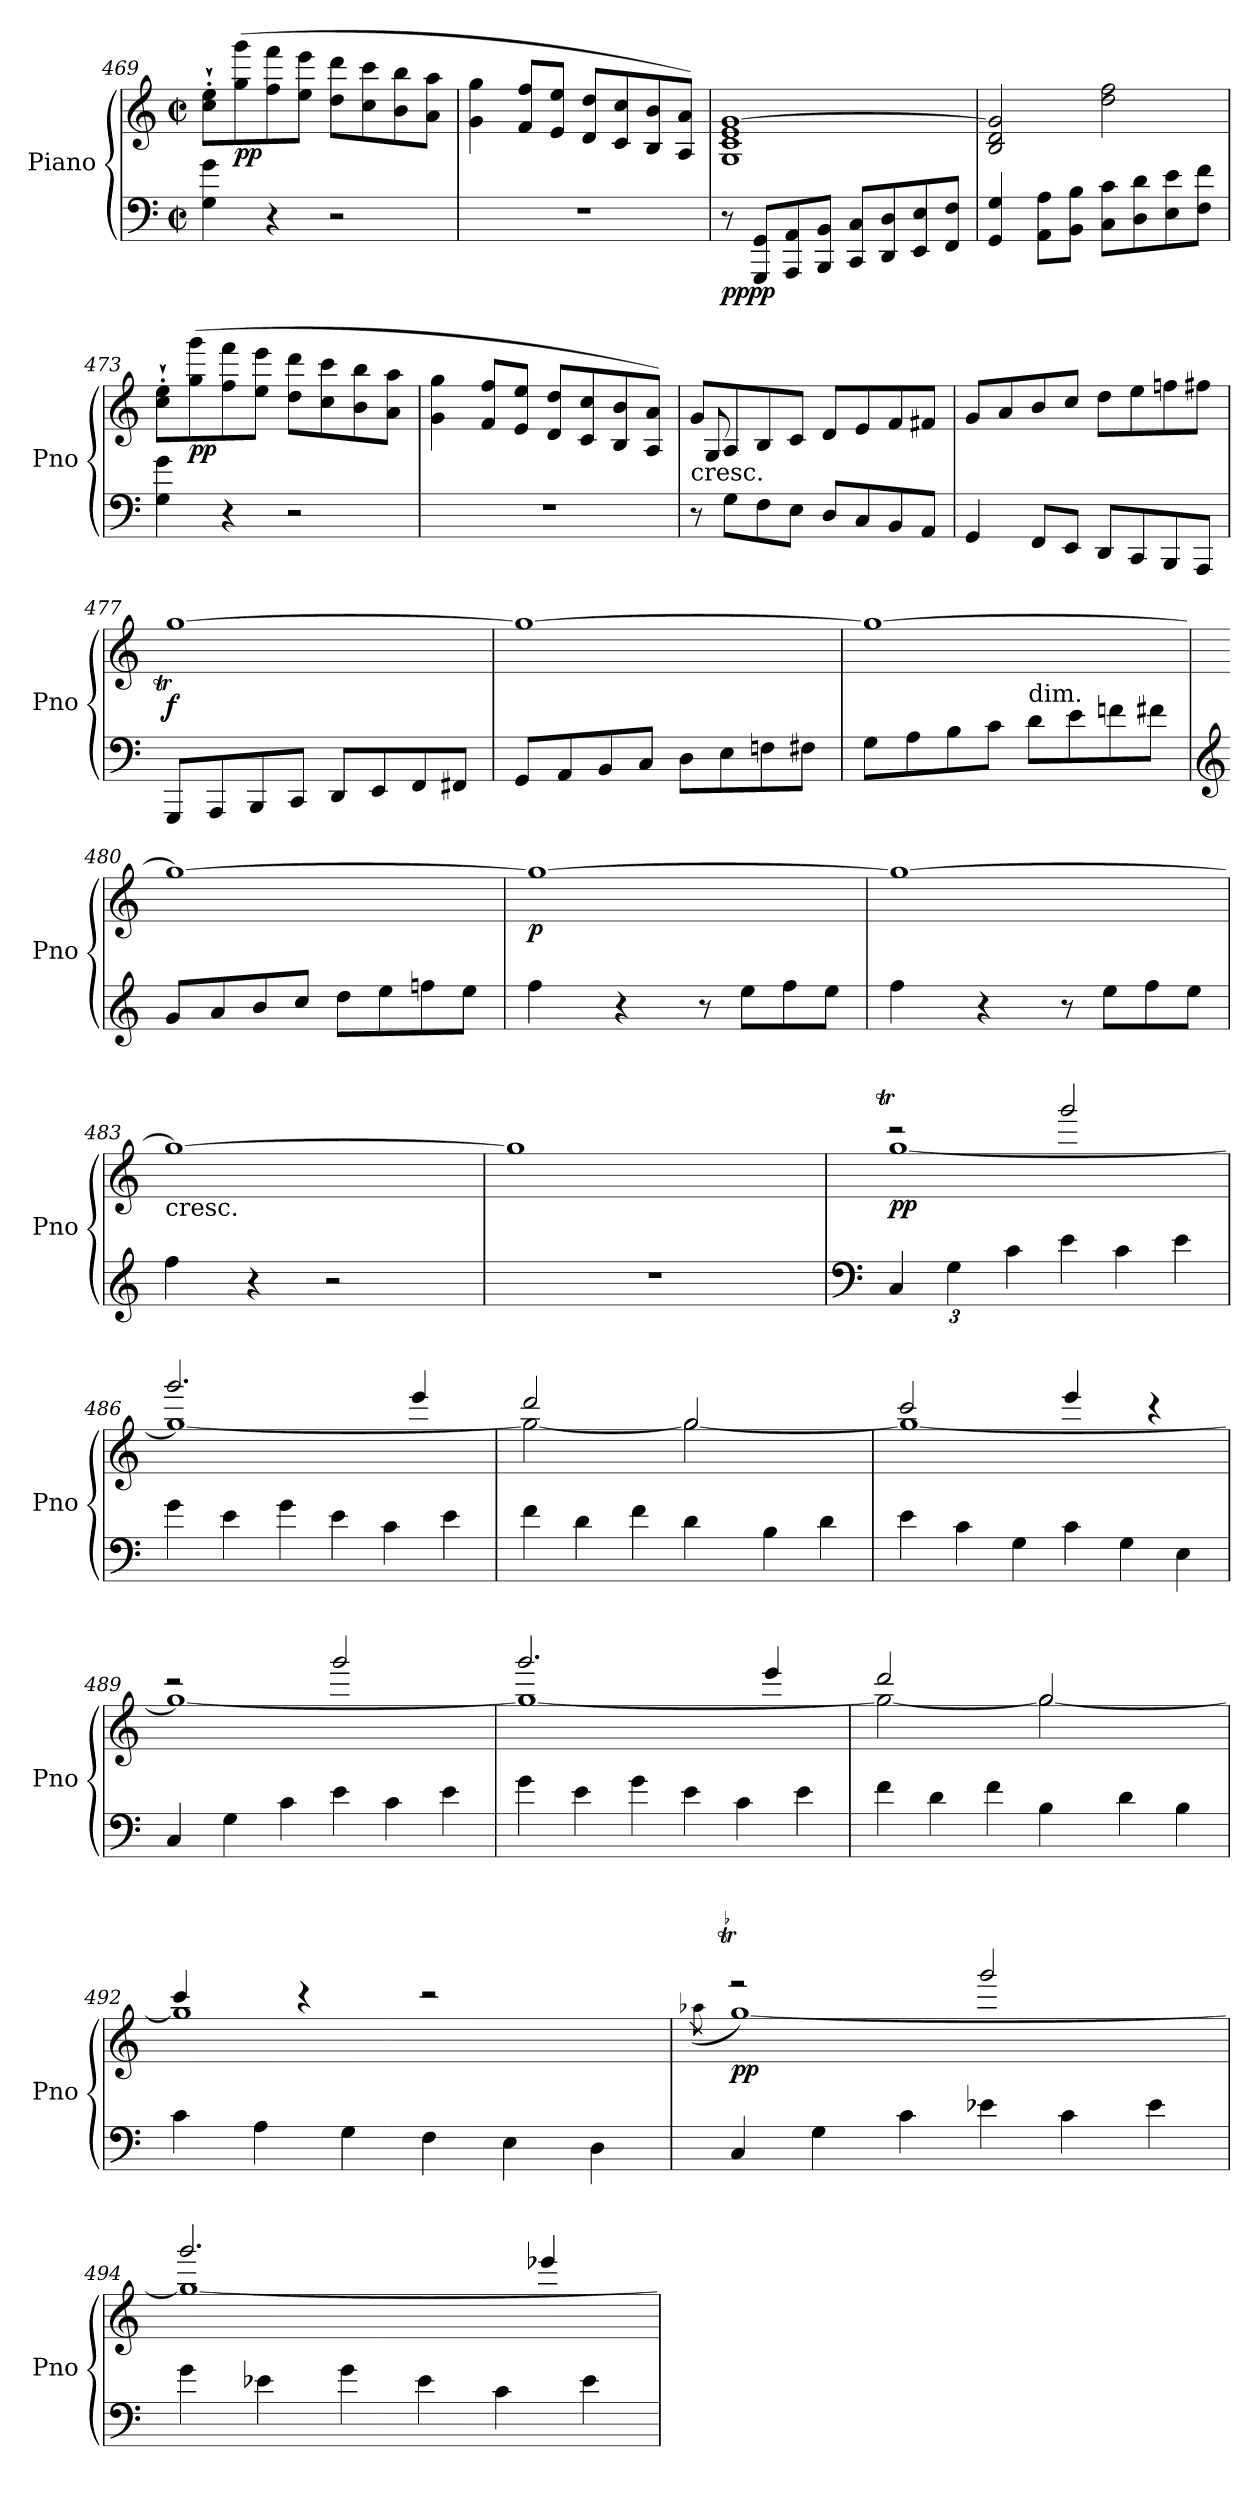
**kern	**kern	**dynam
*part1	*part1	*part1
*staff2	*staff1	*staff1/2
*I"Piano	*	*
*I'Pno	*	*
*clefF4	*clefG2	*
*k[]	*k[]	*
*C:	*C:	*
*M2/2	*M2/2	*
*met(c|)	*met(c|)	*
=469	=469	=469
4G\ 4g\	8cc\'` 8ee\'`L	.
!	!	!LO:DY:b
.	(>8gg\ 8ggg\	pp
4r	8ff\ 8fff\	.
.	8ee\ 8eee\J	.
2r	8dd\ 8ddd\L	.
.	8cc\ 8ccc\	.
.	8b\ 8bb\	.
.	8a\ 8aa\J	.
=470	=470	=470
1r	4g\ 4gg\	.
.	8f/ 8ff/L	.
.	8e/ 8ee/J	.
.	8d/ 8dd/L	.
.	8c/ 8cc/	.
.	8B/ 8b/	.
.	8A/ 8a/J)	.
!!LO:LB:g=z
=471	=471	=471
!	!	!LO:DY:b=2
!	!	!LO:DY:n=1:b
8r	1G 1c 1e [1g	pp pp
8GGG/ 8GG/L	.	.
8AAA/ 8AA/	.	.
8BBB/ 8BB/J	.	.
8CC/ 8C/L	.	.
8DD/ 8D/	.	.
8EE/ 8E/	.	.
8FF/ 8F/J	.	.
=472	=472	=472
4GG/ 4G/	2B/ 2d/ 2g/]	.
8AA\ 8A\L	.	.
8BB\ 8B\J	.	.
8C\ 8c\L	2dd\ 2ff\	.
8D\ 8d\	.	.
8E\ 8e\	.	.
8F\ 8f\J	.	.
=473	=473	=473
4G\ 4g\	8cc\'` 8ee\'`L	.
!	!	!LO:DY:b
.	(>8gg\ 8ggg\	pp
4r	8ff\ 8fff\	.
.	8ee\ 8eee\J	.
2r	8dd\ 8ddd\L	.
.	8cc\ 8ccc\	.
.	8b\ 8bb\	.
.	8a\ 8aa\J	.
=474	=474	=474
1r	4g\ 4gg\	.
.	8f/ 8ff/L	.
.	8e/ 8ee/J	.
.	8d/ 8dd/L	.
.	8c/ 8cc/	.
.	8B/ 8b/	.
.	8A/ 8a/J)	.
!!LO:PB:g=z
=475	=475	=475
*	*^	*
!	!LO:TX:b:t=cresc.	!	!
8r	8g/L	8G/	.
8G\L	8A/	2..ryy	.
8F\	8B/	.	.
8E\J	8c/J	.	.
8D/L	8d/L	.	.
8C/	8e/	.	.
8BB/	8f/	.	.
8AA/J	8f#X/J	.	.
*	*v	*v	*
=476	=476	=476
4GG/	8g/L	.
.	8a/	.
8FF/L	8b/	.
8EE/J	8cc/J	.
8DD/L	8dd\L	.
8CC/	8ee\	.
8BBB/	8ffn\	.
8AAA/J	8ff#X\J	.
=477	=477	=477
*	*^	*
!	!	!	!LO:DY:b
8GGG/L	[1gg	16aaTLLyy	f
.	.	16ggyy	.
8AAA/	.	16aayy	.
.	.	16ggJJyy	.
8BBB/	.	16aaLLyy	.
.	.	16ggyy	.
8CC/J	.	16aayy	.
.	.	16ggJJyy	.
8DD/L	.	16aaLLyy	.
.	.	16ggyy	.
8EE/	.	16aayy	.
.	.	16ggJJyy	.
8FF/	.	16aaLLyy	.
.	.	16ggyy	.
8FF#X/J	.	16aayy	.
.	.	16ggJJyy	.
!!LO:LB:g=z	!!
=478	=478	=478	=478
8GG/L	1gg_	16aaLLyy	.
.	.	16ggyy	.
8AA/	.	16aayy	.
.	.	16ggJJyy	.
8BB/	.	16aaLLyy	.
.	.	16ggyy	.
8C/J	.	16aayy	.
.	.	16ggJJyy	.
8D\L	.	16aaLLyy	.
.	.	16ggyy	.
8E\	.	16aayy	.
.	.	16ggJJyy	.
8Fn\	.	16aaLLyy	.
.	.	16ggyy	.
8F#X\J	.	16aayy	.
.	.	16ggJJyy	.
=479	=479	=479	=479
8G\L	1gg_	16aaLLyy	.
.	.	16ggyy	.
8A\	.	16aayy	.
.	.	16ggJJyy	.
8B\	.	16aaLLyy	.
.	.	16ggyy	.
8c\J	.	16aayy	.
.	.	16ggJJyy	.
!LO:TX:a:t=dim.	!	!	!
8d\L	.	16aaLLyy	.
.	.	16ggyy	.
8e\	.	16aayy	.
.	.	16ggJJyy	.
8fn\	.	16aaLLyy	.
.	.	16ggyy	.
8f#X\J	.	16aayy	.
.	.	16ggJJyy	.
=480	=480	=480	=480
*clefG2	*	*	*
8g/L	1gg_	16aaLLyy	.
.	.	16ggyy	.
8a/	.	16aayy	.
.	.	16ggJJyy	.
8b/	.	16aaLLyy	.
.	.	16ggyy	.
8cc/J	.	16aayy	.
.	.	16ggJJyy	.
8dd\L	.	16aaLLyy	.
.	.	16ggyy	.
8ee\	.	16aayy	.
.	.	16ggJJyy	.
8ffn\	.	16aaLLyy	.
.	.	16ggyy	.
8ee\J	.	16aayy	.
.	.	16ggJJyy	.
!!LO:LB:g=z	!!
=481	=481	=481	=481
!	!	!	!LO:DY:b
4ff\	1gg_	16aaLLyy	p
.	.	16ggyy	.
.	.	16aayy	.
.	.	16ggJJyy	.
4r	.	16aaLLyy	.
.	.	16ggyy	.
.	.	16aayy	.
.	.	16ggJJyy	.
8r	.	16aaLLyy	.
.	.	16ggyy	.
8ee\L	.	16aayy	.
.	.	16ggJJyy	.
8ff\	.	16aaLLyy	.
.	.	16ggyy	.
8ee\J	.	16aayy	.
.	.	16ggJJyy	.
=482	=482	=482	=482
4ff\	1gg_	16aaLLyy	.
.	.	16ggyy	.
.	.	16aayy	.
.	.	16ggJJyy	.
4r	.	16aaLLyy	.
.	.	16ggyy	.
.	.	16aayy	.
.	.	16ggJJyy	.
8r	.	16aaLLyy	.
.	.	16ggyy	.
8ee\L	.	16aayy	.
.	.	16ggJJyy	.
8ff\	.	16aaLLyy	.
.	.	16ggyy	.
8ee\J	.	16aayy	.
.	.	16ggJJyy	.
=483	=483	=483	=483
!	!LO:TX:b:t=cresc.	!	!
4ff\	1gg_	16aaLLyy	.
.	.	16ggyy	.
.	.	16aayy	.
.	.	16ggJJyy	.
4r	.	16aaLLyy	.
.	.	16ggyy	.
.	.	16aayy	.
.	.	16ggJJyy	.
2r	.	16aaLLyy	.
.	.	16ggyy	.
.	.	16aayy	.
.	.	16ggJJyy	.
.	.	16aaLLyy	.
.	.	16ggyy	.
.	.	16aayy	.
.	.	16ggJJyy	.
!!LO:LB:g=z	!!
=484	=484	=484	=484
1r	1gg]	16aaLLyy	.
.	.	16ggyy	.
.	.	16aayy	.
.	.	16ggJJyy	.
.	.	16aaLLyy	.
.	.	16ggyy	.
.	.	16aayy	.
.	.	16ggJJyy	.
.	.	16aaLLyy	.
.	.	16ggyy	.
.	.	16aayy	.
.	.	16ggJJyy	.
.	.	16aaLLyy	.
.	.	16ggyy	.
.	.	16aaTTTyy	.
.	.	16ggJJyy	.
*	*v	*v	*
=485	=485	=485
*clefF4	*	*
*Xbrackettup	*	*
*	*^	*
*	*	*^	*
!	!	!	!	!LO:DY:b
6C/	2rccc	[1gg	16aaTLLyy	pp
.	.	.	16ggyy	.
.	.	.	16aayy	.
6G\	.	.	.	.
.	.	.	16ggJJyy	.
.	.	.	16aaLLyy	.
.	.	.	16ggyy	.
6c\	.	.	.	.
.	.	.	16aayy	.
.	.	.	16ggJJyy	.
*Xtuplet	*	*	*	*
6e\	2ggg/	.	16aaLLyy	.
.	.	.	16ggyy	.
.	.	.	16aayy	.
6c\	.	.	.	.
.	.	.	16ggJJyy	.
.	.	.	16aaLLyy	.
.	.	.	16ggyy	.
6e\	.	.	.	.
.	.	.	16aayy	.
.	.	.	16ggJJyy	.
!!LO:LB:g=z	!!	!!
=486	=486	=486	=486	=486
6g\	2.ggg/	1gg_	16aaLLyy	.
.	.	.	16ggyy	.
.	.	.	16aayy	.
6e\	.	.	.	.
.	.	.	16ggJJyy	.
.	.	.	16aaLLyy	.
.	.	.	16ggyy	.
6g\	.	.	.	.
.	.	.	16aayy	.
.	.	.	16ggJJyy	.
6e\	.	.	16aaLLyy	.
.	.	.	16ggyy	.
.	.	.	16aayy	.
6c\	.	.	.	.
.	.	.	16ggJJyy	.
.	4eee/	.	16aaLLyy	.
.	.	.	16ggyy	.
6e\	.	.	.	.
.	.	.	16aayy	.
.	.	.	16ggJJyy	.
=487	=487	=487	=487	=487
6f\	2ddd/	2gg\_	16aaLLyy	.
.	.	.	16ggyy	.
.	.	.	16aayy	.
6d\	.	.	.	.
.	.	.	16ggJJyy	.
.	.	.	16aaLLyy	.
.	.	.	16ggyy	.
6f\	.	.	.	.
.	.	.	16aayy	.
.	.	.	16ggJJyy	.
6d\	2gg/	2gg\_	16aaLLyy	.
.	.	.	16ggnyy	.
.	.	.	16aayy	.
6B\	.	.	.	.
.	.	.	16ggJJyy	.
.	.	.	16aaLLyy	.
.	.	.	16ggyy	.
6d\	.	.	.	.
.	.	.	16aayy	.
.	.	.	16ggJJyy	.
!!LO:PB:g=z	!!	!!
=488	=488	=488	=488	=488
6e\	2ccc/	1gg_	16aaLLyy	.
.	.	.	16ggyy	.
.	.	.	16aayy	.
6c\	.	.	.	.
.	.	.	16ggJJyy	.
.	.	.	16aaLLyy	.
.	.	.	16ggyy	.
6G\	.	.	.	.
.	.	.	16aayy	.
.	.	.	16ggJJyy	.
6c\	4eee/	.	16aaLLyy	.
.	.	.	16ggyy	.
.	.	.	16aayy	.
6G\	.	.	.	.
.	.	.	16ggJJyy	.
.	4rccc	.	16aaLLyy	.
.	.	.	16ggyy	.
6E\	.	.	.	.
.	.	.	16aayy	.
.	.	.	16ggJJyy	.
=489	=489	=489	=489	=489
6C/	2rccc	1gg_	16aaLLyy	.
.	.	.	16ggyy	.
.	.	.	16aayy	.
6G\	.	.	.	.
.	.	.	16ggJJyy	.
.	.	.	16aaLLyy	.
.	.	.	16ggyy	.
6c\	.	.	.	.
.	.	.	16aayy	.
.	.	.	16ggJJyy	.
6e\	2ggg/	.	16aaLLyy	.
.	.	.	16ggyy	.
.	.	.	16aayy	.
6c\	.	.	.	.
.	.	.	16ggJJyy	.
.	.	.	16aaLLyy	.
.	.	.	16ggyy	.
6e\	.	.	.	.
.	.	.	16aayy	.
.	.	.	16ggJJyy	.
!!LO:LB:g=z	!!	!!
=490	=490	=490	=490	=490
6g\	2.ggg/	1gg_	16aaLLyy	.
.	.	.	16ggyy	.
.	.	.	16aayy	.
6e\	.	.	.	.
.	.	.	16ggJJyy	.
.	.	.	16aaLLyy	.
.	.	.	16ggyy	.
6g\	.	.	.	.
.	.	.	16aayy	.
.	.	.	16ggJJyy	.
6e\	.	.	16aaLLyy	.
.	.	.	16ggyy	.
.	.	.	16aayy	.
6c\	.	.	.	.
.	.	.	16ggJJyy	.
.	4eee/	.	16aaLLyy	.
.	.	.	16ggyy	.
6e\	.	.	.	.
.	.	.	16aayy	.
.	.	.	16ggJJyy	.
=491	=491	=491	=491	=491
6f\	2ddd/	2gg\_	16aaLLyy	.
.	.	.	16ggyy	.
.	.	.	16aayy	.
6d\	.	.	.	.
.	.	.	16ggJJyy	.
.	.	.	16aaLLyy	.
.	.	.	16ggyy	.
6f\	.	.	.	.
.	.	.	16aayy	.
.	.	.	16ggJJyy	.
6B\	2gg/	2gg\_	16aaLLyy	.
.	.	.	16ggnyy	.
.	.	.	16aayy	.
6d\	.	.	.	.
.	.	.	16ggJJyy	.
.	.	.	16aaLLyy	.
.	.	.	16ggyy	.
6B\	.	.	.	.
.	.	.	16aayy	.
.	.	.	16ggJJyy	.
!!LO:LB:g=z	!!	!!
=492	=492	=492	=492	=492
6c\	4ccc/	1gg]	16aaLLyy	.
.	.	.	16ggyy	.
.	.	.	16aayy	.
6A\	.	.	.	.
.	.	.	16ggJJyy	.
.	4rccc	.	16aaLLyy	.
.	.	.	16ggyy	.
6G\	.	.	.	.
.	.	.	16aayy	.
.	.	.	16ggJJyy	.
6F\	2rccc	.	16aaLLyy	.
.	.	.	16ggyy	.
.	.	.	16aayy	.
6E\	.	.	.	.
.	.	.	16ggJJyy	.
.	.	.	16aaLLyy	.
.	.	.	16ggyy	.
6D\	.	.	.	.
.	.	.	16aaTTTyy	.
.	.	.	16ggJJyy	.
=493	=493	=493	=493	=493
.	.	(>8qaa-X\	.	.
!	!	!	!	!LO:DY:b
6C/	2reee	[1gg)	16aa-TLLyy	pp
.	.	.	16ggyy	.
.	.	.	16aa-yy	.
6G\	.	.	.	.
.	.	.	16ggJJyy	.
.	.	.	16aa-LLyy	.
.	.	.	16ggyy	.
6c\	.	.	.	.
.	.	.	16aa-yy	.
.	.	.	16ggJJyy	.
6e-X\	2ggg/	.	16aa-LLyy	.
.	.	.	16ggyy	.
.	.	.	16aa-yy	.
6c\	.	.	.	.
.	.	.	16ggJJyy	.
.	.	.	16aa-LLyy	.
.	.	.	16ggyy	.
6e-\	.	.	.	.
.	.	.	16aa-yy	.
.	.	.	16ggJJyy	.
!!LO:LB:g=z	!!	!!
=494	=494	=494	=494	=494
6g\	2.ggg/	1gg_	16aa-XLLyy	.
.	.	.	16ggyy	.
.	.	.	16aa-yy	.
6e-X\	.	.	.	.
.	.	.	16ggJJyy	.
.	.	.	16aa-LLyy	.
.	.	.	16ggyy	.
6g\	.	.	.	.
.	.	.	16aa-yy	.
.	.	.	16ggJJyy	.
6e-\	.	.	16aa-LLyy	.
.	.	.	16ggyy	.
.	.	.	16aa-yy	.
6c\	.	.	.	.
.	.	.	16ggJJyy	.
.	4eee-X/	.	16aa-LLyy	.
.	.	.	16ggyy	.
6e-\	.	.	.	.
.	.	.	16aa-yy	.
.	.	.	16ggJJyy	.
*	*v	*v	*v	*
=	=	=
*-	*-	*-
